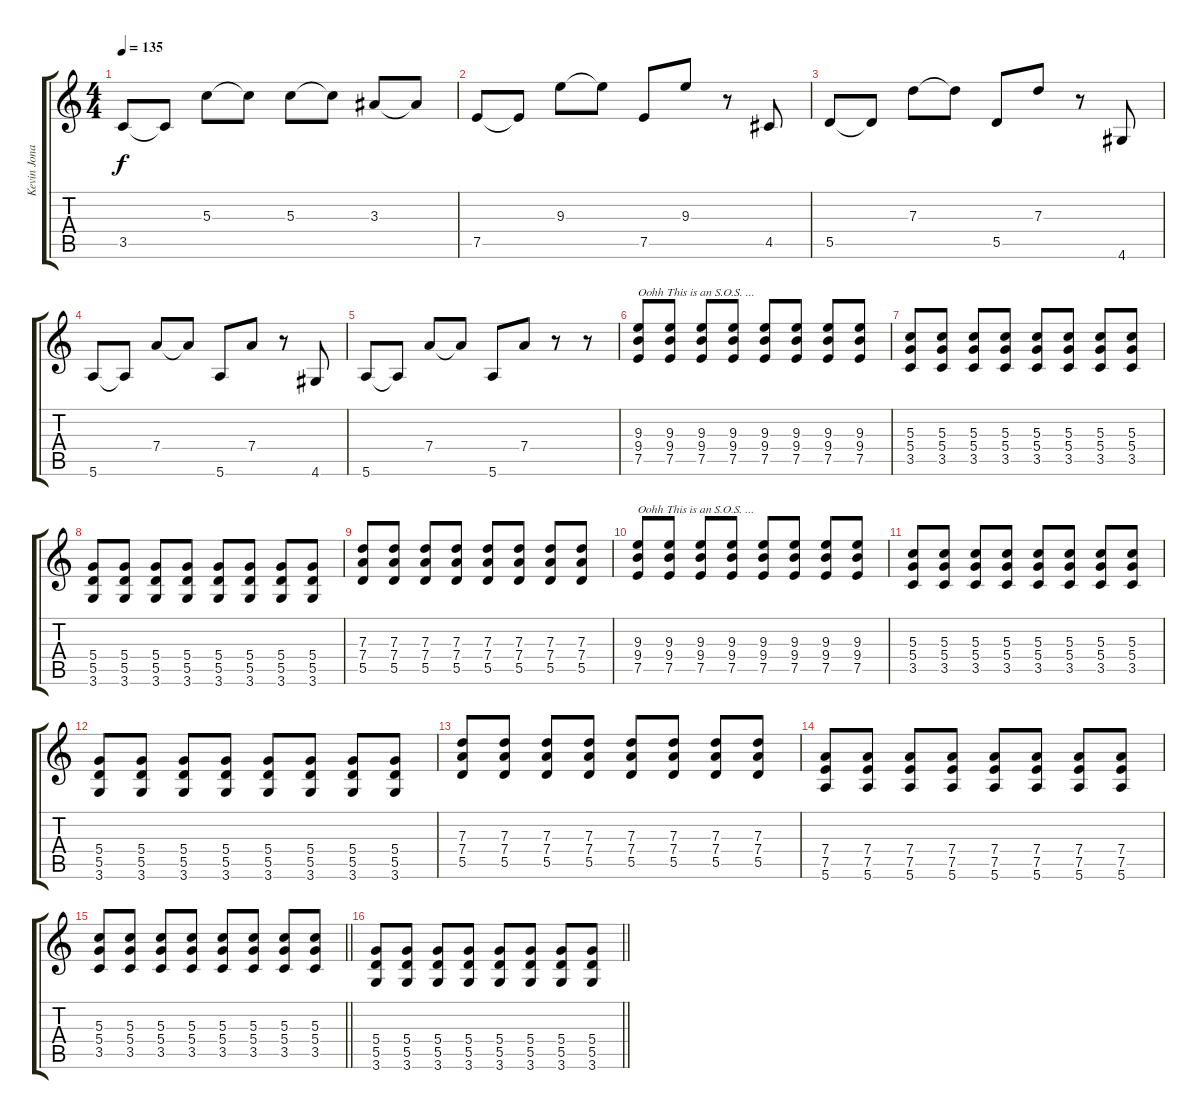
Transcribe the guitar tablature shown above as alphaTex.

\track ("Kevin Jonas" "Kevin Jona") {instrument overdrivenguitar}
\staff {score tabs}
\tuning (E4 B3 G3 D3 A2 E2) {hide}
\ts (4 4)
\tempo 135
\clef g2
\ks c
3.5.8{dy f} 3.5{t}.8 5.3.8 5.3{t}.8 5.3.8 5.3{t}.8 3.3.8 3.3{t}.8 |
7.5.8 7.5{t}.8 9.3.8 9.3{t}.8 7.5.8 9.3.8 r.8 4.5.8 |
5.5.8 5.5{t}.8 7.3.8 7.3{t}.8 5.5.8 7.3.8 r.8 4.6.8 |
5.6.8 5.6{t}.8 7.4.8 7.4{t}.8 5.6.8 7.4.8 r.8 4.6.8 |
5.6.8 5.6{t}.8 7.4.8 7.4{t}.8 5.6.8 7.4.8 r.8 r.8 |
(9.3 9.4 7.5).8{txt "Oohh This is an S.O.S. ..."} (9.3 9.4 7.5).8 (9.3 9.4 7.5).8 (9.3 9.4 7.5).8 (9.3 9.4 7.5).8 (9.3 9.4 7.5).8 (9.3 9.4 7.5).8 (9.3 9.4 7.5).8 |
(5.3 5.4 3.5).8 (5.3 5.4 3.5).8 (5.3 5.4 3.5).8 (5.3 5.4 3.5).8 (5.3 5.4 3.5).8 (5.3 5.4 3.5).8 (5.3 5.4 3.5).8 (5.3 5.4 3.5).8 |
(5.4 5.5 3.6).8 (5.4 5.5 3.6).8 (5.4 5.5 3.6).8 (5.4 5.5 3.6).8 (5.4 5.5 3.6).8 (5.4 5.5 3.6).8 (5.4 5.5 3.6).8 (5.4 5.5 3.6).8 |
(7.3 7.4 5.5).8 (7.3 7.4 5.5).8 (7.3 7.4 5.5).8 (7.3 7.4 5.5).8 (7.3 7.4 5.5).8 (7.3 7.4 5.5).8 (7.3 7.4 5.5).8 (7.3 7.4 5.5).8 |
(9.3 9.4 7.5).8{txt "Oohh This is an S.O.S. ..."} (9.3 9.4 7.5).8 (9.3 9.4 7.5).8 (9.3 9.4 7.5).8 (9.3 9.4 7.5).8 (9.3 9.4 7.5).8 (9.3 9.4 7.5).8 (9.3 9.4 7.5).8 |
(5.3 5.4 3.5).8 (5.3 5.4 3.5).8 (5.3 5.4 3.5).8 (5.3 5.4 3.5).8 (5.3 5.4 3.5).8 (5.3 5.4 3.5).8 (5.3 5.4 3.5).8 (5.3 5.4 3.5).8 |
(5.4 5.5 3.6).8 (5.4 5.5 3.6).8 (5.4 5.5 3.6).8 (5.4 5.5 3.6).8 (5.4 5.5 3.6).8 (5.4 5.5 3.6).8 (5.4 5.5 3.6).8 (5.4 5.5 3.6).8 |
(7.3 7.4 5.5).8 (7.3 7.4 5.5).8 (7.3 7.4 5.5).8 (7.3 7.4 5.5).8 (7.3 7.4 5.5).8 (7.3 7.4 5.5).8 (7.3 7.4 5.5).8 (7.3 7.4 5.5).8 |
(7.4 7.5 5.6).8 (7.4 7.5 5.6).8 (7.4 7.5 5.6).8 (7.4 7.5 5.6).8 (7.4 7.5 5.6).8 (7.4 7.5 5.6).8 (7.4 7.5 5.6).8 (7.4 7.5 5.6).8 |
\barLineRight lightlight
(5.3 5.4 3.5).8 (5.3 5.4 3.5).8 (5.3 5.4 3.5).8 (5.3 5.4 3.5).8 (5.3 5.4 3.5).8 (5.3 5.4 3.5).8 (5.3 5.4 3.5).8 (5.3 5.4 3.5).8 |
\barLineRight lightlight
(5.4 5.5 3.6).8 (5.4 5.5 3.6).8 (5.4 5.5 3.6).8 (5.4 5.5 3.6).8 (5.4 5.5 3.6).8 (5.4 5.5 3.6).8 (5.4 5.5 3.6).8 (5.4 5.5 3.6).8
